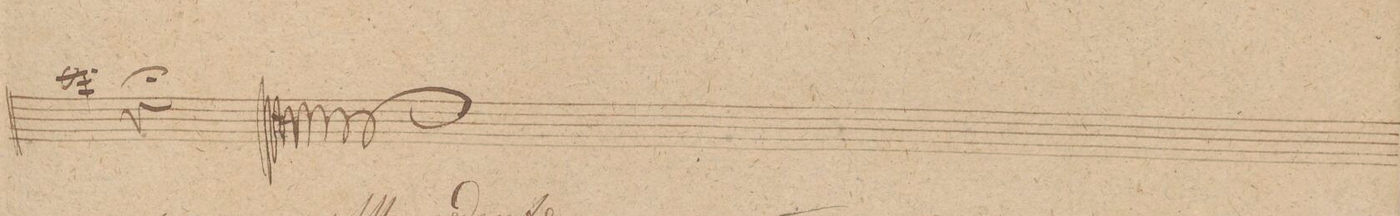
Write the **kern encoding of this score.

**kern	**dynam
*I"Flauto. 1mo	*
*clefG2	*
*k[]	*
*met(c|)	*
*M2/2	*
2.eee\	.
4r;	.
==	==
*-	*-
